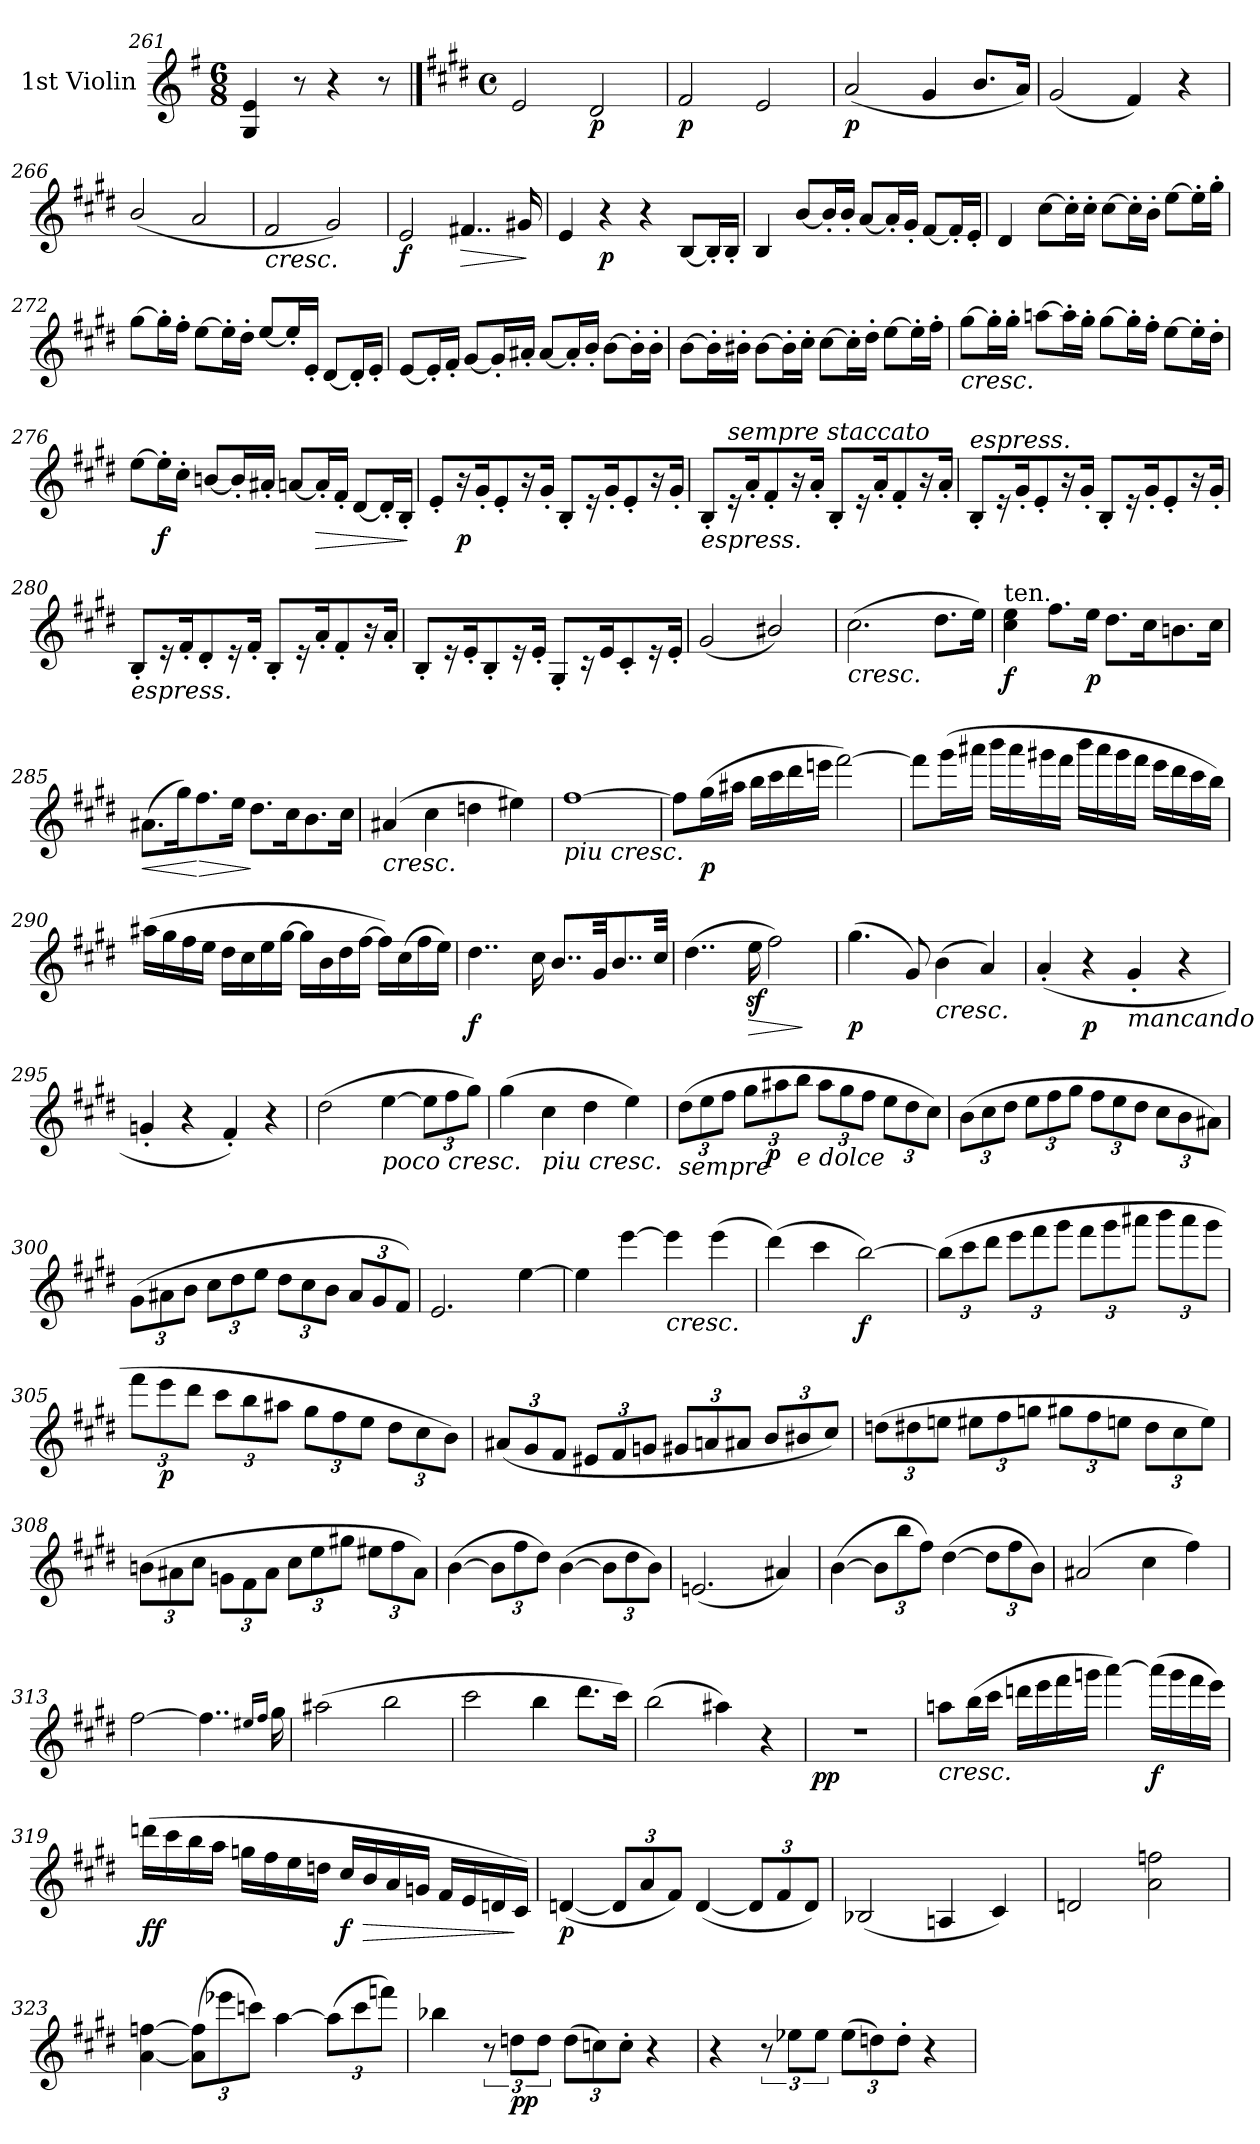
**kern	**dynam
*part1	*part1
*staff1	*staff1
*I"1st Violin	*
*I'Vln	*
*clefG2	*
*k[f#]	*
*e:	*
*M6/8	*
=261	=261
4G/ 4e/	.
8r	.
4r	.
8r	.
!!LO:LB:g=z
==262	==262
*k[f#c#g#d#]	*
*E:	*
*M4/4	*
*met(c)	*
!	!LO:DY:a
2e/	Molto Adagio
!	!LO:DY:b
2d#/	p
=263	=263
!	!LO:DY:b
2f#/	p
2e/	.
=264	=264
!	!LO:DY:b
(2a/	p
4g#/	.
8.b/L	.
16a/Jk)	.
=265	=265
(2g#/	.
4f#/)	.
4r	.
=266	=266
(<2b/	.
2a/	.
=267	=267
!LO:TX:b:i:t=cresc.	!
2f#/	.
2g#/)	.
=268	=268
!	!LO:DY:b
2e/	f
!	!LO:HP:b
4..f#X/	>
16g#X/	.
.	]
=269	=269
4e/	.
!	!LO:DY:b
4r	p
4r	.
[8B/L	.
16B'/L]	.
16B'/JJ	.
!!LO:LB:g=z
=270	=270
4B/	.
[8b/L	.
16b'/L]	.
16b'/JJ	.
[8a/L	.
16a'/L]	.
16g#'/JJ	.
[8f#/L	.
16f#'/L]	.
16e'/JJ	.
=271	=271
4d#/	.
[8cc#\L	.
16cc#'\L]	.
16cc#'\JJ	.
[8cc#\L	.
16cc#'\L]	.
16b'\JJ	.
[8ee\L	.
16ee'\L]	.
16gg#'\JJ	.
=272	=272
[8gg#\L	.
16gg#'\L]	.
16ff#'\JJ	.
[8ee\L	.
16ee'\L]	.
16dd#'\JJ	.
[8ee/L	.
16ee'/L]	.
16e'/JJ	.
[8d#/L	.
16d#'/L]	.
16e'/JJ	.
!!LO:LB:g=z
=273	=273
[8e/L	.
16e'/L]	.
16f#'/JJ	.
[8g#/L	.
16g#'/L]	.
16a#X'/JJ	.
[8a#/L	.
16a#'/L]	.
16b'/JJ	.
[8b\L	.
16b'\L]	.
16b'\JJ	.
=274	=274
[8b\L	.
16b'\L]	.
16b#X'\JJ	.
[8b#\L	.
16b#'\L]	.
16cc#'\JJ	.
[8cc#\L	.
16cc#'\L]	.
16dd#'\JJ	.
[8ee\L	.
16ee'\L]	.
16ff#'\JJ	.
=275	=275
!LO:TX:b:i:t=cresc.	!
[8gg#\L	.
16gg#'\L]	.
16gg#'\JJ	.
[8aan\L	.
16aa'\L]	.
16gg#'\JJ	.
[8gg#\L	.
16gg#'\L]	.
16ff#'\JJ	.
[8ee\L	.
16ee'\L]	.
16dd#'\JJ	.
!!LO:LB:g=z
=276	=276
[8ee\L	.
!	!LO:DY:b
16ee'\L]	f
16cc#'\JJ	.
[8bn/L	.
16b'/L]	.
16a#X'/JJ	.
[8an/L	.
!	!LO:HP:b
16a'/L]	>
16f#'/JJ	.
[8d#/L	.
16d#'/L]	.
16B'/JJ	.
.	]
=277	=277
8e'/L	.
!	!LO:DY:b
16r	p
16g#'/k	.
8e'/	.
16r	.
16g#'/Jk	.
8B'/L	.
16r	.
16g#'/k	.
8e'/	.
16r	.
16g#'/Jk	.
=278	=278
!LO:TX:b:i:t=espress.	!
8B'/L	.
!LO:TX:a:i:t=sempre staccato	!
16r	.
16a'/k	.
8f#'/	.
16r	.
16a'/Jk	.
8B'/L	.
16r	.
16a'/k	.
8f#'/	.
16r	.
16a'/Jk	.
!!LO:LB:g=z
=279	=279
!LO:TX:a:i:t=espress.	!
8B'/L	.
16r	.
16g#'/k	.
8e'/	.
16r	.
16g#'/Jk	.
8B'/L	.
16r	.
16g#'/k	.
8e'/	.
16r	.
16g#'/Jk	.
=280	=280
!LO:TX:b:i:t=espress.	!
8B'/L	.
16r	.
16f#'/k	.
8d#'/	.
16r	.
16f#'/Jk	.
8B'/L	.
16r	.
16a'/k	.
8f#'/	.
16r	.
16a'/Jk	.
=281	=281
8B'/L	.
16r	.
16e'/k	.
8B'/	.
16r	.
16e'/Jk	.
8G#'/L	.
16r	.
16e/k	.
8c#'/	.
16r	.
16e'/Jk	.
=282	=282
(<2g#/	.
2b#X/)	.
!!LO:LB:g=z
=283	=283
!LO:TX:b:i:t=cresc.	!
(2.cc#\	.
8.dd#\L	.
16ee\Jk)	.
=284	=284
!LO:TX:a:t=ten.	!
!	!LO:DY:b
4cc#\ 4ee\	f
8.ff#\L	.
!	!LO:DY:b
16ee\Jk	p
8.dd#\L	.
16cc#\k	.
8.bn\	.
16cc#\Jk	.
=285	=285
!	!LO:HP:b
(8.a#X\L	<
16gg#\k)	.
!	!LO:HP:n=1:b
8.ff#\	[ >
16ee\Jk	.
8.dd#\L	]
16cc#\k	.
8.b\	.
16cc#\Jk	.
=286	=286
!LO:TX:b:i:t=cresc.	!
(4a#X/	.
4cc#\	.
4ddn\	.
4ee#X\)	.
=287	=287
!LO:TX:b:i:t=piu cresc.	!
[1ff#	.
=288	=288
8ff#\L]	.
!	!LO:DY:b
(16gg#\L	p
16aa#X\JJ	.
16bb\LL	.
16ccc#\	.
16ddd#\	.
16eeen\JJ	.
[2fff#\)	.
!!LO:LB:g=z
=289	=289
8fff#\L]	.
(16ggg#\L	.
16aaa#X\JJ	.
16bbb\LL	.
16aaa#\	.
16ggg#X\	.
16fff#\JJ	.
16bbb\LL	.
16aaa#\	.
16ggg#\	.
16fff#\JJ	.
16eee\LL	.
16ddd#\	.
16ccc#\	.
16bb\JJ)	.
=290	=290
(16aa#X\LL	.
16gg#\	.
16ff#\	.
16ee\JJ	.
16dd#\LL	.
16cc#\	.
16ee\	.
[16gg#\JJ	.
16gg#\LL]	.
16b\	.
16dd#\	.
[16ff#\JJ	.
16ff#\LL])	.
(16cc#\	.
16ff#\	.
16ee\JJ)	.
=291	=291
!	!LO:DY:b
4..dd#\	f
16cc#\	.
8..b/L	.
32g#/kk	.
8..b/	.
32cc#/Jkk	.
!!LO:LB:g=z
=292	=292
(4..dd#\	.
!	!LO:HP:b
16eez<\	>
2ff#\)	.
.	]
=293	=293
!	!LO:DY:b
(4.gg#\	p
8g#/)	.
!LO:TX:b:i:t=cresc.	!
(4b\	.
4a/)	.
=294	=294
(<4a'/	.
!	!LO:DY:b
4r	p
!LO:TX:b:i:t=mancando	!
4g#'/	.
4r	.
=295	=295
4gn'/	.
4r	.
4f#'/)	.
4r	.
=296	=296
(2dd#\	.
!LO:TX:b:i:t=poco cresc.	!
[4ee\	.
12ee\L]	.
12ff#\	.
12gg#\J)	.
=297	=297
(4gg#\	.
!LO:TX:b:i:t=piu cresc.	!
4cc#\	.
4dd#\	.
4ee\)	.
=298	=298
!LO:TX:b:i:t=sempre	!
(12dd#\L	.
12ee\	.
12ff#\J	.
12gg#\L	.
!	!LO:DY:b
12aa#X\	p
!LO:TX:b:i:t=e dolce	!
12bb\J	.
12aa#\L	.
12gg#\	.
12ff#\J	.
12ee\L	.
12dd#\	.
12cc#\J)	.
!!LO:LB:g=z
=299	=299
(12b\L	.
12cc#\	.
12dd#\J	.
12ee\L	.
12ff#\	.
12gg#\J	.
12ff#\L	.
12ee\	.
12dd#\J	.
12cc#\L	.
12b\	.
12a#X\J)	.
=300	=300
(>12g#\L	.
12a#X\	.
12b\J	.
12cc#\L	.
12dd#\	.
12ee\J	.
12dd#\L	.
12cc#\	.
12b\J	.
12a#/L	.
12g#/	.
12f#/J)	.
=301	=301
2.e/	.
[4ee\	.
=302	=302
4ee\]	.
[4eee\	.
!LO:TX:b:i:t=cresc.	!
4eee\]	.
(4eee\	.
=303	=303
(4ddd#\)	.
4ccc#\	.
!	!LO:DY:b
[2bb\)	f
!!LO:LB:g=z
=304	=304
(12bb\L]	.
12ccc#\	.
12ddd#\J	.
12eee\L	.
12fff#\	.
12ggg#\J	.
12fff#\L	.
12ggg#\	.
12aaa#X\J	.
12bbb\L	.
12aaa#\	.
12ggg#\J	.
=305	=305
12fff#\L	.
!	!LO:DY:b
12eee\	p
12ddd#\J	.
12ccc#\L	.
12bb\	.
12aa#X\J	.
12gg#\L	.
12ff#\	.
12ee\J	.
12dd#\L	.
12cc#\	.
12b\J)	.
=306	=306
(<12a#X/L	.
12g#/	.
12f#/J	.
12e#X/L	.
12f#/	.
12gn/J	.
12g#X/L	.
12an/	.
12a#X/J	.
12b/L	.
12b#X/	.
12cc#/J)	.
!!LO:LB:g=z
=307	=307
(12ddn\L	.
12dd#X\	.
12een\J	.
12ee#X\L	.
12ff#\	.
12ggn\J	.
12gg#X\L	.
12ff#\	.
12een\J	.
12dd#\L	.
12cc#\	.
12ee\J)	.
=308	=308
(>12bn\L	.
12a#X\	.
12cc#\J	.
12gn\L	.
12f#\	.
12a#\J	.
12cc#\L	.
12ee\	.
12gg#X\J	.
12ee#X\L	.
12ff#\	.
12a#\J)	.
=309	=309
([4b\	.
12b\L]	.
12ff#\	.
12dd#\J)	.
([4b\	.
12b\L]	.
12dd#\	.
12b\J)	.
=310	=310
(2.en/	.
4a#X/)	.
!!LO:LB:g=z
=311	=311
([4b\	.
12b\L]	.
12bb\	.
12ff#\J)	.
([4dd#\	.
12dd#\L]	.
12ff#\	.
12b\J)	.
=312	=312
(2a#X/	.
4cc#\	.
4ff#\)	.
=313	=313
[2ff#\	.
4..ff#\]	.
16qee#X/LL	.
16qff#/JJ	.
16gg#\	.
=314	=314
(2aa#X\	.
2bb\	.
=315	=315
2ccc#\	.
4bb\	.
8.ddd#\L	.
16ccc#\Jk)	.
=316	=316
(2bb\	.
4aa#X\)	.
4r	.
=317	=317
!	!LO:DY:b
1r	pp
=318	=318
!LO:TX:b:i:t=cresc.	!
8aan\L	.
(16bb\L	.
16ccc#\JJ	.
16dddn\LL	.
16eee\	.
16fff#\	.
16gggn\JJ	.
[4aaa\)	.
!	!LO:DY:b
(16aaa\LL]	f
16ggg\	.
16fff#\	.
16eee\JJ)	.
!!LO:LB:g=z
=319	=319
!	!LO:DY:b
(16dddn\LL	ff
16ccc#\	.
16bb\	.
16aa\JJ	.
16ggn\LL	.
16ff#\	.
16ee\	.
16ddn\JJ	.
!	!LO:DY:b
16cc#/LL	f
!	!LO:HP:b
16b/	>
16a/	.
16gn/JJ	.
16f#/LL	.
16e/	.
16dn/	.
16c#/JJ)	]
=320	=320
!	!LO:DY:b
([4dn/	p
12d/L]	.
12a/	.
12f#/J)	.
([4d/	.
12d/L]	.
12f#/	.
12d/J)	.
=321	=321
(2B-X/	.
4An/	.
4c#/)	.
=322	=322
2dn/	.
2a\ 2ffn\	.
=323	=323
[4a\ [4ffn\	.
(12a]\ 12ff]\L	.
12eee-X\	.
12cccn\J)	.
[4aa\	.
(12aa\L]	.
12ccc\	.
12fffn\J)	.
!!LO:LB:g=z
=324	=324
4bb-X\	.
12r	.
!	!LO:DY:b
12ddn\L	pp
12dd\J	.
(12dd\L	.
12ccn\)	.
12cc'\J	.
4r	.
=325	=325
4r	.
12r	.
12ee-X\L	.
12ee-\J	.
(12ee-\L	.
12ddn\)	.
12dd'\J	.
4r	.
=	=
*-	*-
